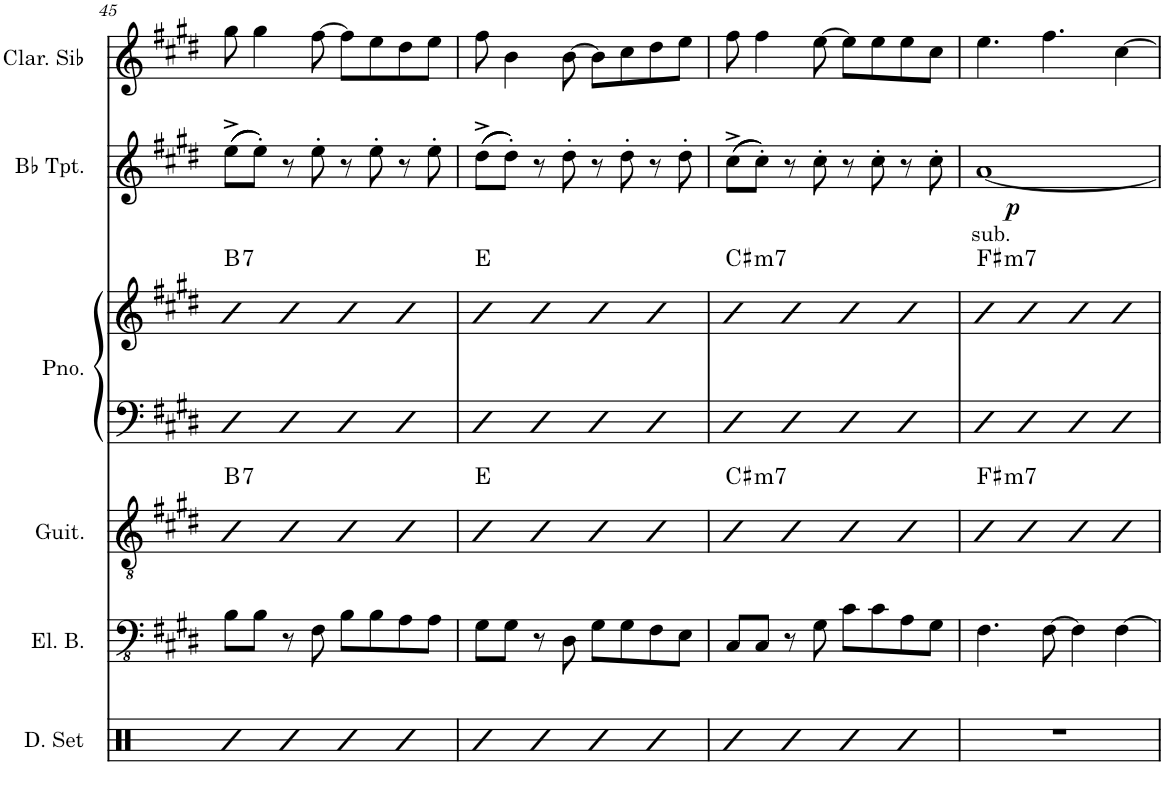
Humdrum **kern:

**kern	**kern	**harte	**kern	**kern	**harte	**kern	**dynam	**kern
*part5	*part4	*part4	*part3	*part3	*part3	*part2	*part2	*part1
*staff6	*staff5	*	*staff4	*staff3	*	*staff2	*staff2	*staff1
*I"Electric Bass	*I"Guitare classique	*	*I"Piano	*	*	*I"Bb Trumpet	*	*I"Clarinette en Sib
*I'El. B.	*I'Guit.	*	*I'Pno.	*	*	*I'Bb Tpt.	*	*I'Clar. Sib
!!LO:PB:g=z
*clefFv4	*clefGv2	*	*clefF4	*clefG2	*	*clefG2	*	*clefG2
*	*	*	*	*	*	*ITrd1c2	*	*ITrd1c2
*k[f#c#g#d#]	*k[f#c#g#d#]	*	*k[f#c#g#d#]	*k[f#c#g#d#]	*	*k[f#c#g#d#]	*	*k[f#c#g#d#]
*M4/4	*M4/4	*	*M4/4	*M4/4	*	*M4/4	*	*M4/4
=45	=45	=45	=45	=45	=45	=45	=45	=45
!	!	!LO:H:kt=7	!	!	!LO:H:kt=7	!	!	!
8BB\L	4B	B:7	4D#	4b	B:7	(((8ee^\L	.	8gg#\
8BB\J	.	.	.	.	.	8ee'\J)))	.	4gg#\
8r	4B	.	4D#	4b	.	8r	.	.
8FF#\	.	.	.	.	.	8ee'\	.	[8ff#\
8BB\L	4B	.	4D#	4b	.	8r	.	8ff#\L]
8BB\	.	.	.	.	.	8ee'\	.	8ee\
8AA\	4B	.	4D#	4b	.	8r	.	8dd#\
8AA\J	.	.	.	.	.	8ee'\	.	8ee\J
=46	=46	=46	=46	=46	=46	=46	=46	=46
8GG#\L	4B	E:maj	4D#	4b	E:maj	(((8dd#^\L	.	8ff#\
8GG#\J	.	.	.	.	.	8dd#'\J)))	.	4b\
8r	4B	.	4D#	4b	.	8r	.	.
8DD#\	.	.	.	.	.	8dd#'\	.	[8b\
8GG#\L	4B	.	4D#	4b	.	8r	.	8b\L]
8GG#\	.	.	.	.	.	8dd#'\	.	8cc#\
8FF#\	4B	.	4D#	4b	.	8r	.	8dd#\
8EE\J	.	.	.	.	.	8dd#'\	.	8ee\J
=47	=47	=47	=47	=47	=47	=47	=47	=47
!	!	!LO:H:kt=m7	!	!	!LO:H:kt=m7	!	!	!
8CC#/L	4B	C#:min7	4D#	4b	C#:min7	(((8cc#^\L	.	8ff#\
8CC#/J	.	.	.	.	.	8cc#'\J)))	.	4ff#\
8r	4B	.	4D#	4b	.	8r	.	.
8GG#\	.	.	.	.	.	8cc#'\	.	[8ee\
8C#\L	4B	.	4D#	4b	.	8r	.	8ee\L]
8C#\	.	.	.	.	.	8cc#'\	.	8ee\
8AA\	4B	.	4D#	4b	.	8r	.	8ee\
8GG#\J	.	.	.	.	.	8cc#'\	.	8cc#\J
=48	=48	=48	=48	=48	=48	=48	=48	=48
!	!	!	!	!	!	!LO:TX:b:t=sub.	!	!
!	!	!LO:H:kt=m7	!	!	!LO:H:kt=m7	!	!LO:DY:b	!
4.FF#\	4B	F#:min7	4D#	4b	F#:min7	[1a	p	4.ee\
.	4B	.	4D#	4b	.	.	.	.
[8FF#\	.	.	.	.	.	.	.	4.ff#\
4FF#\]	4B	.	4D#	4b	.	.	.	.
[4FF#\	4B	.	4D#	4b	.	.	.	[4cc#\
=	=	=	=	=	=	=	=	=
*-	*-	*-	*-	*-	*-	*-	*-	*-
